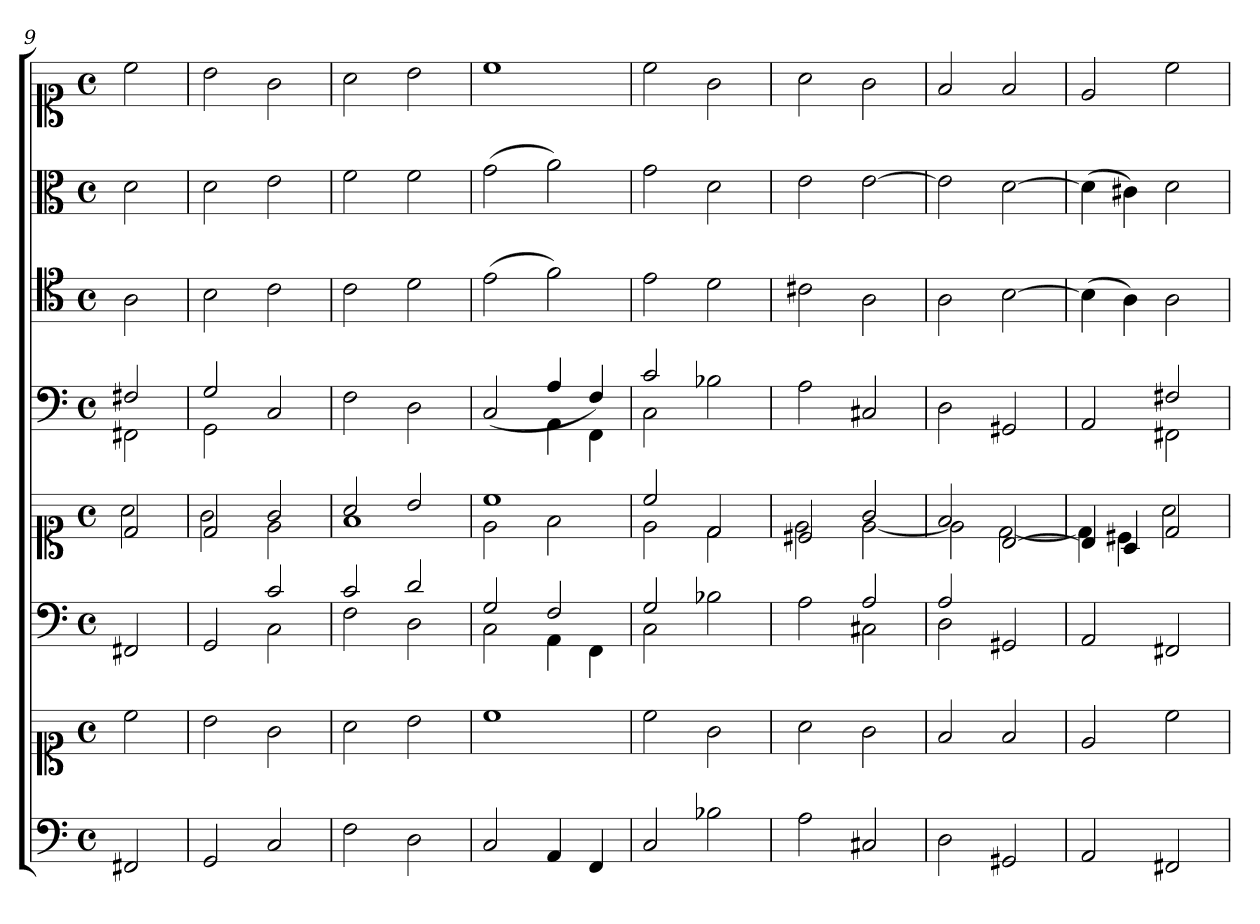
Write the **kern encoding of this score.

**kern	**kern	**kern	**kern	**kern	**kern	**kern	**kern
*part6	*part6	*part5	*part5	*part4	*part3	*part2	*part1
*staff8	*staff7	*staff6	*staff5	*staff4	*staff3	*staff2	*staff1
*clefF4	*clefC1	*clefF4	*clefC1	*clefF4	*clefC4	*clefC3	*clefC1
*k[]	*k[]	*k[]	*k[]	*k[]	*k[]	*k[]	*k[]
*M4/4	*M4/4	*M4/4	*M4/4	*M4/4	*M4/4	*M4/4	*M4/4
*met(c)	*met(c)	*met(c)	*met(c)	*met(c)	*met(c)	*met(c)	*met(c)
=9	=9	=9	=9	=9	=9	=9	=9
*	*	*	*^	*^	*	*	*
2FF#X	2cc	2FF#X	2d	2a	2F#X	2FF#X	2A	2d	2cc
=10	=10	=10	=10	=10	=10	=10	=10	=10	=10
*	*	*^	*	*	*	*	*	*	*
2GG	2b	2ryy	2GG	2d	2g	2G	2GG	2B	2d	2b
2C	2g	2c	2C	2g	2e	2C	2ryy	2c	2e	2g
*	*	*	*	*	*	*v	*v	*	*	*
=11	=11	=11	=11	=11	=11	=11	=11	=11	=11
2F	2a	2c	2F	2a	1f	2F	2c	2f	2a
2D	2b	2d	2D	2b	.	2D	2d	2f	2b
=12	=12	=12	=12	=12	=12	=12	=12	=12	=12
*	*	*	*	*	*	*^	*	*	*
2C	1cc	2G	2C	1cc	2e	(2C	2ryy	(2e	(2g	1cc
4AA	.	2F	4AA	.	2f	4A	4AA	2f)	2a)	.
4FF	.	.	4FF	.	.	4F)	4FF	.	.	.
=13	=13	=13	=13	=13	=13	=13	=13	=13	=13	=13
2C	2cc	2G	2C	2cc	2e	2c	2C	2e	2g	2cc
2B-X	2g	2ryy	2B-X	2d	2d	2B-X	2ryy	2d	2d	2g
*	*	*	*	*	*	*v	*v	*	*	*
=14	=14	=14	=14	=14	=14	=14	=14	=14	=14
2A	2a	2ryy	2A	2c#X	2e	2A	2c#X	2e	2a
2C#X	2g	2A	2C#X	2g	[2e	2C#X	2A	[2e	2g
=15	=15	=15	=15	=15	=15	=15	=15	=15	=15
2D	2f	2A	2D	2f	2e]	2D	2A	2e]	2f
2GG#X	2f	2ryy	2GG#X	[2B	[2d	2GG#X	[2B	[2d	2f
*	*	*v	*v	*	*	*	*	*	*
=16	=16	=16	=16	=16	=16	=16	=16	=16
*	*	*	*	*	*^	*	*	*
2AA	2e	2AA	4B]	4d]	2AA	2ryy	(4B]	(4d]	2e
.	.	.	4A	4c#X	.	.	4A)	4c#X)	.
2FF#X	2cc	2FF#X	2d	2a	2F#X	2FF#X	2A	2d	2cc
*	*	*	*v	*v	*	*	*	*	*
*	*	*	*	*v	*v	*	*	*
=	=	=	=	=	=	=	=
*-	*-	*-	*-	*-	*-	*-	*-
